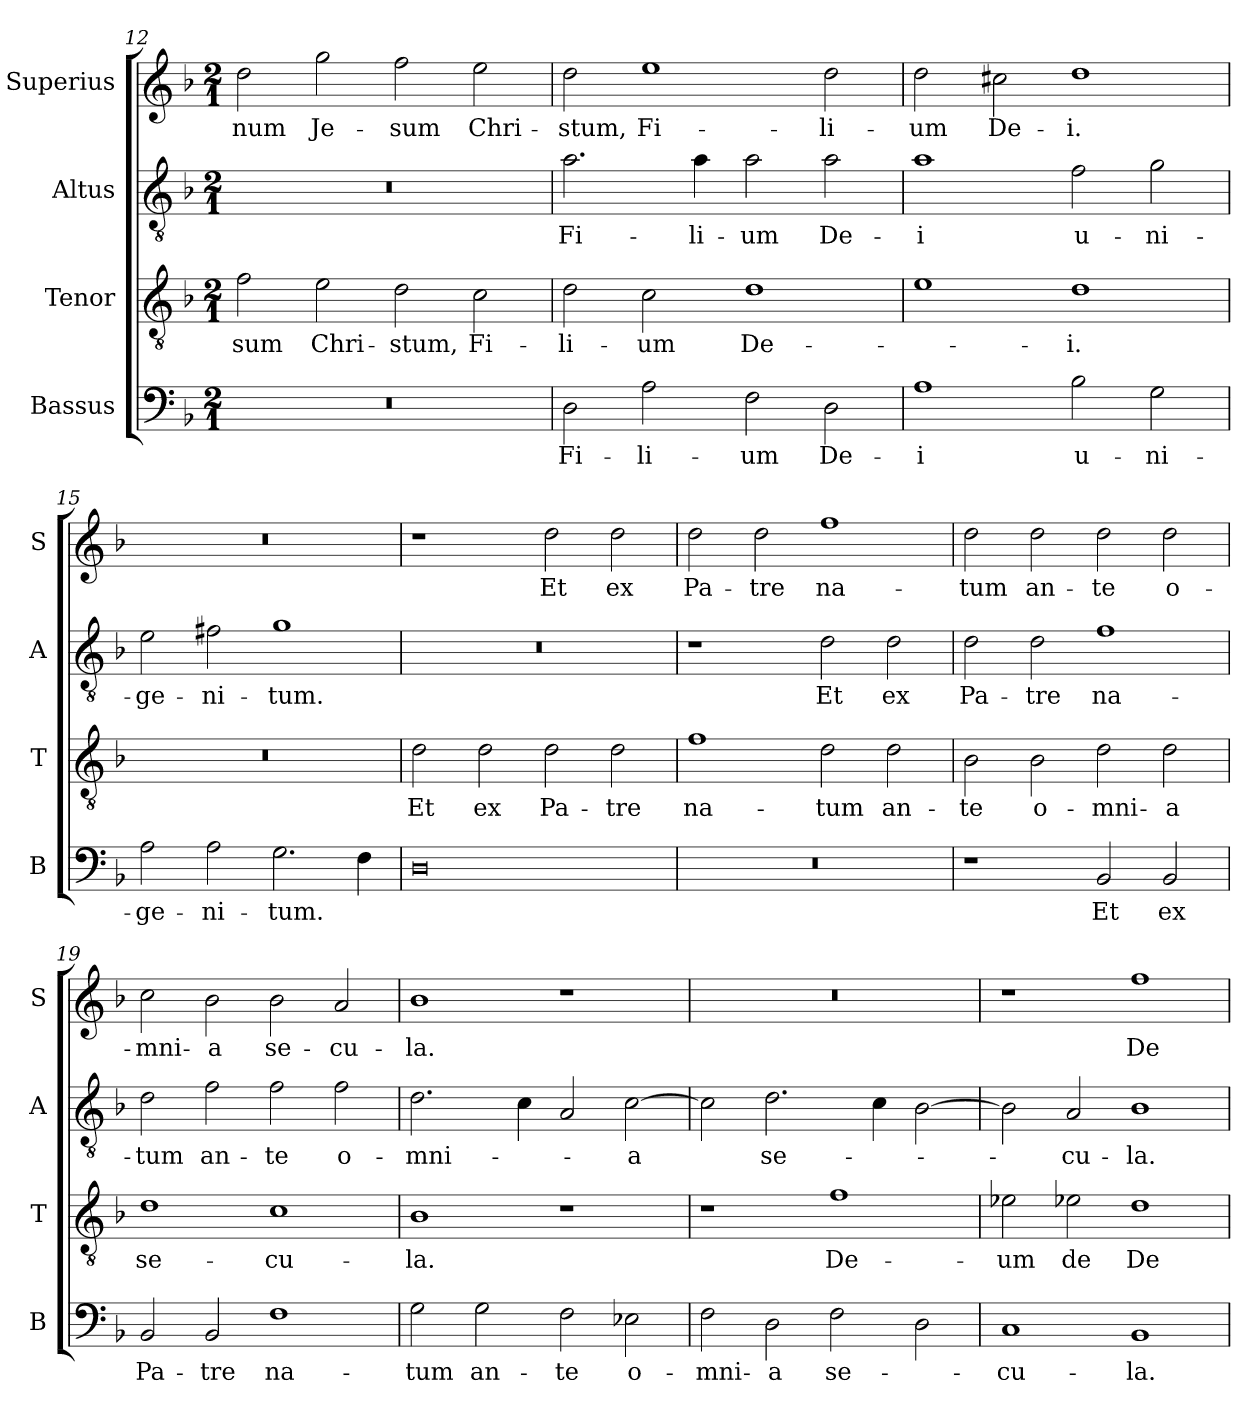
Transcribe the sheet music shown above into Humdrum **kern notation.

**kern	**text	**kern	**text	**kern	**text	**kern	**text
*part4	*part4	*part3	*part3	*part2	*part2	*part1	*part1
*staff4	*staff4	*staff3	*staff3	*staff2	*staff2	*staff1	*staff1
*I"Bassus	*	*I"Tenor	*	*I"Altus	*	*I"Superius	*
*I'B	*	*I'T	*	*I'A	*	*I'S	*
*clefF4	*	*clefGv2	*	*clefGv2	*	*clefG2	*
*k[b-]	*	*k[b-]	*	*k[b-]	*	*k[b-]	*
*M2/1	*	*M2/1	*	*M2/1	*	*M2/1	*
=12	=12	=12	=12	=12	=12	=12	=12
0r	.	2f	-sum	0r	.	2dd	-num
.	.	2e	Chri-	.	.	2gg	Je-
.	.	2d	-stum,	.	.	2ff	-sum
.	.	2c	Fi-	.	.	2ee	Chri-
=13	=13	=13	=13	=13	=13	=13	=13
2D	Fi-	2d	-li-	2.a	Fi-	2dd	-stum,
2A	-li-	2c	-um	.	.	1ee	Fi-
.	.	.	.	4a	-li-	.	.
2F	-um	1d	De-	2a	-um	.	.
2D	De-	.	.	2a	De-	2dd	-li-
=14	=14	=14	=14	=14	=14	=14	=14
1A	-i	1e	.	1a	-i	2dd	-um
.	.	.	.	.	.	2cc#X	De-
2B-	u-	1d	-i.	2f	u-	1dd	-i.
2G	-ni-	.	.	2g	-ni-	.	.
=15	=15	=15	=15	=15	=15	=15	=15
2A	-ge-	0r	.	2e	-ge-	0r	.
2A	-ni-	.	.	2f#X	-ni-	.	.
2.G	-tum.	.	.	1g	-tum.	.	.
4F	.	.	.	.	.	.	.
=16	=16	=16	=16	=16	=16	=16	=16
0D	.	2d	Et	0r	.	1r	.
.	.	2d	ex	.	.	.	.
.	.	2d	Pa-	.	.	2dd	Et
.	.	2d	-tre	.	.	2dd	ex
=17	=17	=17	=17	=17	=17	=17	=17
0r	.	1f	na-	1r	.	2dd	Pa-
.	.	.	.	.	.	2dd	-tre
.	.	2d	-tum	2d	Et	1ff	na-
.	.	2d	an-	2d	ex	.	.
=18	=18	=18	=18	=18	=18	=18	=18
1r	.	2B-	-te	2d	Pa-	2dd	-tum
.	.	2B-	o-	2d	-tre	2dd	an-
2BB-	Et	2d	-mni-	1f	na-	2dd	-te
2BB-	ex	2d	-a	.	.	2dd	o-
=19	=19	=19	=19	=19	=19	=19	=19
2BB-	Pa-	1d	se-	2d	-tum	2cc	-mni-
2BB-	-tre	.	.	2f	an-	2b-	-a
1F	na-	1c	-cu-	2f	-te	2b-	se-
.	.	.	.	2f	o-	2a	-cu-
=20	=20	=20	=20	=20	=20	=20	=20
2G	-tum	1B-	-la.	2.d	-mni-	1b-	-la.
2G	an-	.	.	.	.	.	.
.	.	.	.	4c	.	.	.
2F	-te	1r	.	2A	.	1r	.
2E-i	o-	.	.	[2c	-a	.	.
=21	=21	=21	=21	=21	=21	=21	=21
2F	-mni-	1r	.	2c]	.	0r	.
2D	-a	.	.	2.d	se-	.	.
2F	se-	1f	De-	.	.	.	.
.	.	.	.	4c	.	.	.
2D	.	.	.	[2B-	.	.	.
=22	=22	=22	=22	=22	=22	=22	=22
1C	-cu-	2e-X	-um	2B-]	.	1r	.
.	.	2e-X	de	2A	-cu-	.	.
1BB-	-la.	1d	De-	1B-	-la.	1ff	De-
=	=	=	=	=	=	=	=
*-	*-	*-	*-	*-	*-	*-	*-
